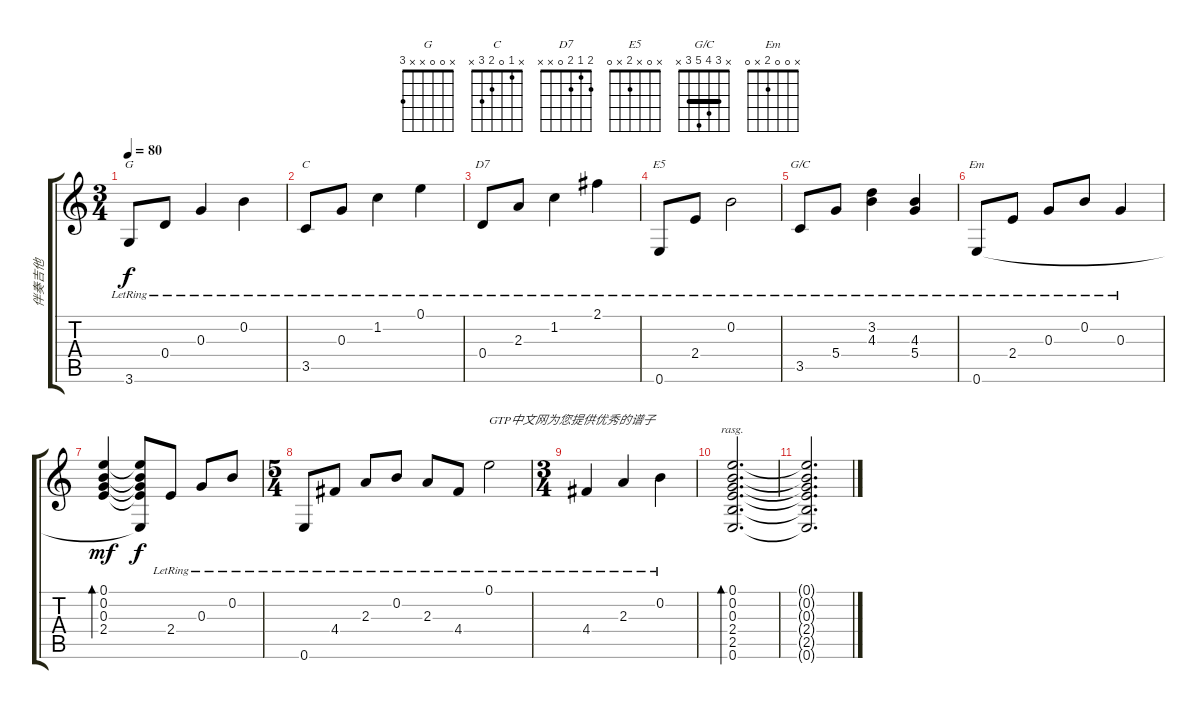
\track ("伴奏吉他" "伴奏吉他") {instrument acousticguitarsteel}
\staff {score tabs}
\tuning (E4 B3 G3 D3 A2 E2) {hide}
\chord ("G" x 0 0 x x 3)
\chord ("C" x 1 0 2 3 x)
\chord ("D7" 2 1 2 0 x x)
\chord ("E5" x 0 x 2 x 0)
\chord ("G/C" x 3 4 5 3 x) {barre 3}
\chord ("Em" x 0 0 2 x 0)
\ts (3 4)
\tempo 80
\clef g2
\ks c
3.6{lr}.8{ch "G" dy f} 0.4{lr}.8 0.3{lr}.4 0.2{lr}.4 |
3.5{lr}.8{ch "C"} 0.3{lr}.8 1.2{lr}.4 0.1{lr}.4 |
0.4{lr}.8{ch "D7"} 2.3{lr}.8 1.2{lr}.4 2.1{lr}.4 |
0.6{lr}.8{ch "E5"} 2.4{lr}.8 0.2{lr}.2 |
3.5{lr}.8{ch "G/C"} 5.4{lr}.8 (3.2{lr} 4.3{lr}).4 (4.3{lr} 5.4{lr}).4 |
0.6{lr}.8{ch "Em"} 2.4{lr}.8 0.3{lr}.8 0.2{lr}.8 0.3{lr}.4 |
(0.1 0.2 0.3 2.4).4{bd 240 dy mf} (0.1{t} 0.2{t} 0.3{t} 2.4{t} 0.6{t}).8{dy f} 2.4{lr}.8 0.3{lr}.8 0.2{lr}.8 |
\ts (5 4)
0.6{lr}.8 4.4{lr}.8 2.3{lr}.8 0.2{lr}.8 2.3{lr}.8 4.4{lr}.8 0.1{lr}.2{txt "GTP中文网为您提供优秀的谱子"} |
\ts (3 4)
4.4{lr}.4 2.3{lr}.4 0.2{lr}.4 |
(0.1 0.2 0.3 2.4 2.5 0.6).2{d bd 480 rasg ii} |
(0.1{t} 0.2{t} 0.3{t} 2.4{t} 2.5{t} 0.6{t}).2{d}
